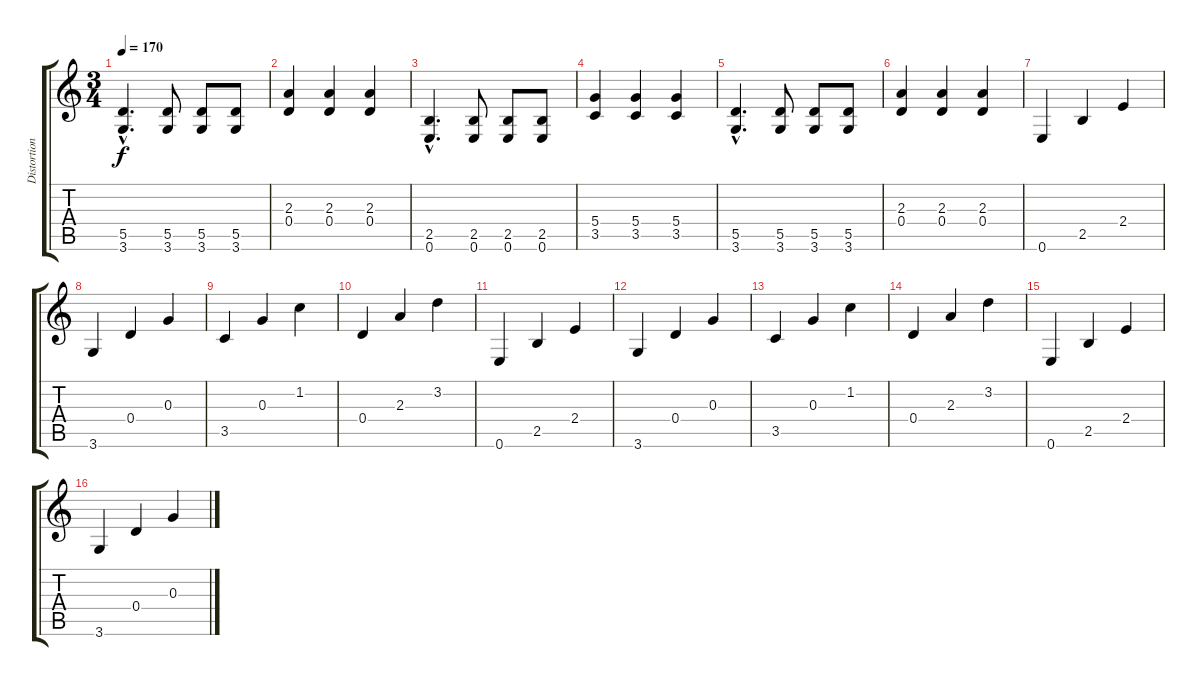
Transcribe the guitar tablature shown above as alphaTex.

\track ("Distortion Lead" "Distortion") {instrument distortionguitar}
\staff {score tabs}
\tuning (E4 B3 G3 D3 A2 E2) {hide}
\ts (3 4)
\tempo 170
\clef g2
\ks c
(5.5{hac} 3.6{hac}).4{d dy f} (5.5 3.6).8 (5.5 3.6).8 (5.5 3.6).8 |
(2.3 0.4).4 (2.3 0.4).4 (2.3 0.4).4 |
(2.5{hac} 0.6{hac}).4{d} (2.5 0.6).8 (2.5 0.6).8 (2.5 0.6).8 |
(5.4 3.5).4 (5.4 3.5).4 (5.4 3.5).4 |
(5.5{hac} 3.6{hac}).4{d} (5.5 3.6).8 (5.5 3.6).8 (5.5 3.6).8 |
(2.3 0.4).4 (2.3 0.4).4 (2.3 0.4).4 |
0.6.4 2.5.4 2.4.4 |
3.6.4 0.4.4 0.3.4 |
3.5.4 0.3.4 1.2.4 |
0.4.4 2.3.4 3.2.4 |
0.6.4 2.5.4 2.4.4 |
3.6.4 0.4.4 0.3.4 |
3.5.4 0.3.4 1.2.4 |
0.4.4 2.3.4 3.2.4 |
0.6.4 2.5.4 2.4.4 |
3.6.4 0.4.4 0.3.4
